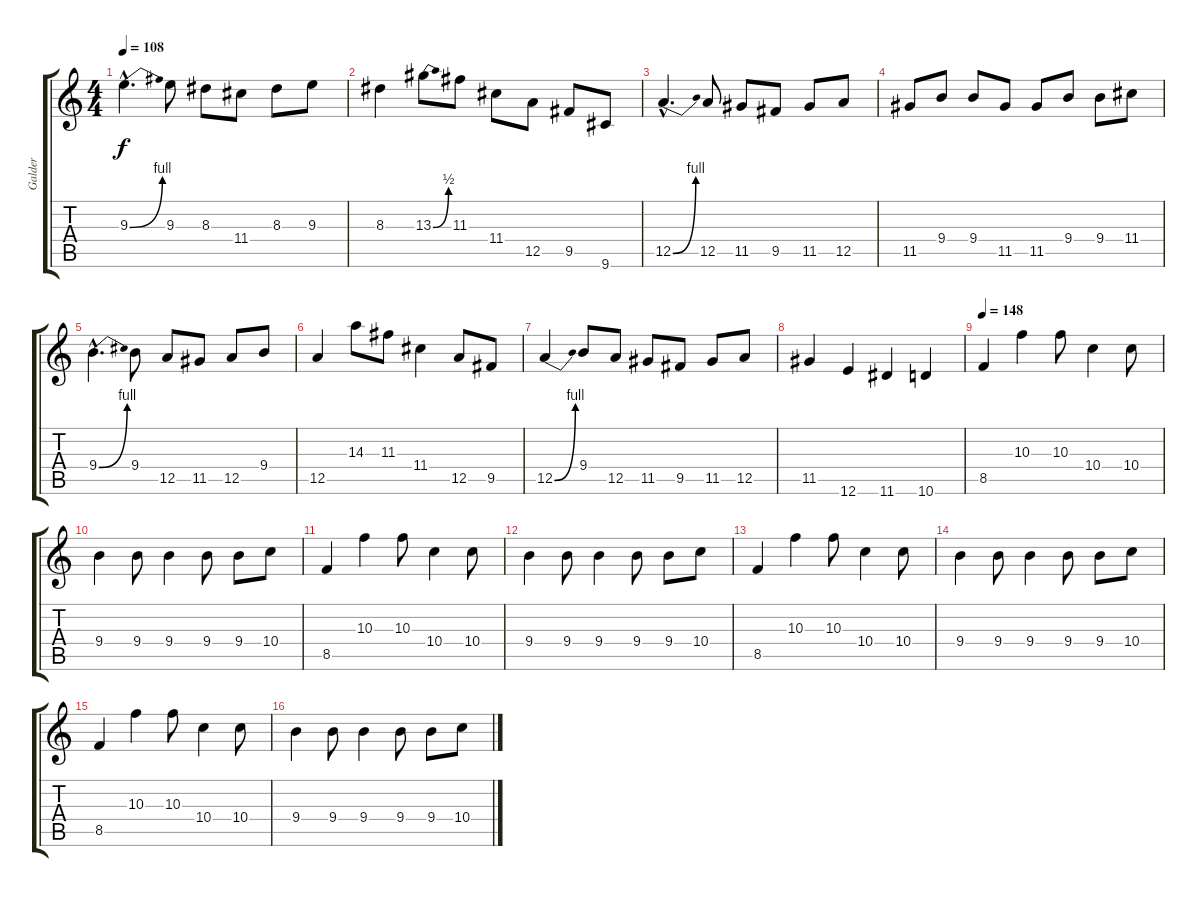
\track ("Galder" "Galder") {instrument distortionguitar}
\staff {score tabs}
\tuning (E4 B3 G3 D3 A2 E2) {hide}
\ts (4 4)
\tempo 108
\clef g2
\ks c
9.3{be (bend 0 0 60 4) hac}.4{d dy f} 9.3.8 8.3.8 11.4.8 8.3.8 9.3.8 |
8.3.4 13.3{be (bend 0 0 60 2)}.8 11.3.8 11.4.8 12.5.8 9.5.8 9.6.8 |
12.5{be (bend 0 0 60 4) hac}.4{d} 12.5.8 11.5.8 9.5.8 11.5.8 12.5.8 |
11.5.8 9.4.8 9.4.8 11.5.8 11.5.8 9.4.8 9.4.8 11.4.8 |
9.4{be (bend 0 0 60 4) hac}.4{d} 9.4.8 12.5.8 11.5.8 12.5.8 9.4.8 |
12.5.4 14.3.8 11.3.8 11.4.4 12.5.8 9.5.8 |
12.5{be (bend 0 0 60 4)}.4 9.4.8 12.5.8 11.5.8 9.5.8 11.5.8 12.5.8 |
11.5.4 12.6.4 11.6.4 10.6.4 |
\tempo 148
8.5.4{instrument acousticguitarsteel} 10.3.4 10.3.8 10.4.4 10.4.8 |
9.4.4 9.4.8 9.4.4 9.4.8 9.4.8 10.4.8 |
8.5.4 10.3.4 10.3.8 10.4.4 10.4.8 |
9.4.4 9.4.8 9.4.4 9.4.8 9.4.8 10.4.8 |
8.5.4 10.3.4 10.3.8 10.4.4 10.4.8 |
9.4.4 9.4.8 9.4.4 9.4.8 9.4.8 10.4.8 |
8.5.4 10.3.4 10.3.8 10.4.4 10.4.8 |
9.4.4 9.4.8 9.4.4 9.4.8 9.4.8 10.4.8
